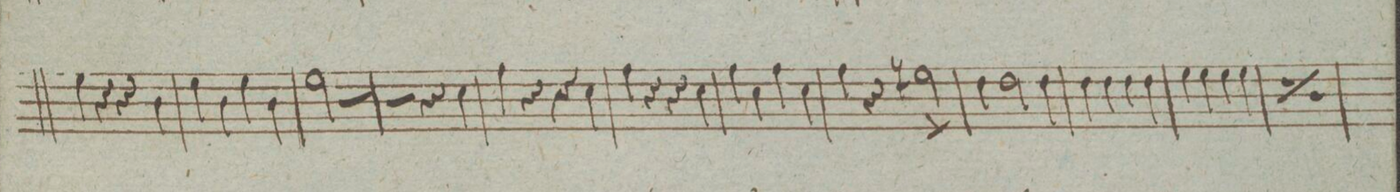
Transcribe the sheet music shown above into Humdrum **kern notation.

**kern	**dynam
*I"Fagoto 1mo	*
*clefF4	*
*k[]	*
*met(c|)	*
*M2/2	*
4G\	.
4r	.
4r	.
4D\	.
=29	=29
4G\	.
4D\	.
4G\	.
4D\	.
=30	=30
2G\	.
2r	.
=31	=31
2r	.
4r	.
4E\	.
=32	=32
4A\	.
4r	.
4r	.
4E\	.
=33	=33
4A\	.
4r	.
4r	.
4E\	.
=34	=34
4A\	.
4E\	.
4A\	.
4E\	.
=35	=35
4A\	.
4r	.
2Gn^<\	.
=36	=36
4F\	.
2F\	.
4F\	.
=37	=37
4F\	.
4F\	.
4F\	.
4F\	.
=38	=38
4G\	.
4G\	.
4G\	.
4G\	.
=39	=39
*rep	*
4G\	.
4G\	.
4G\	.
4G\	.
*Xrep	*
=40	=40
*-	*-
